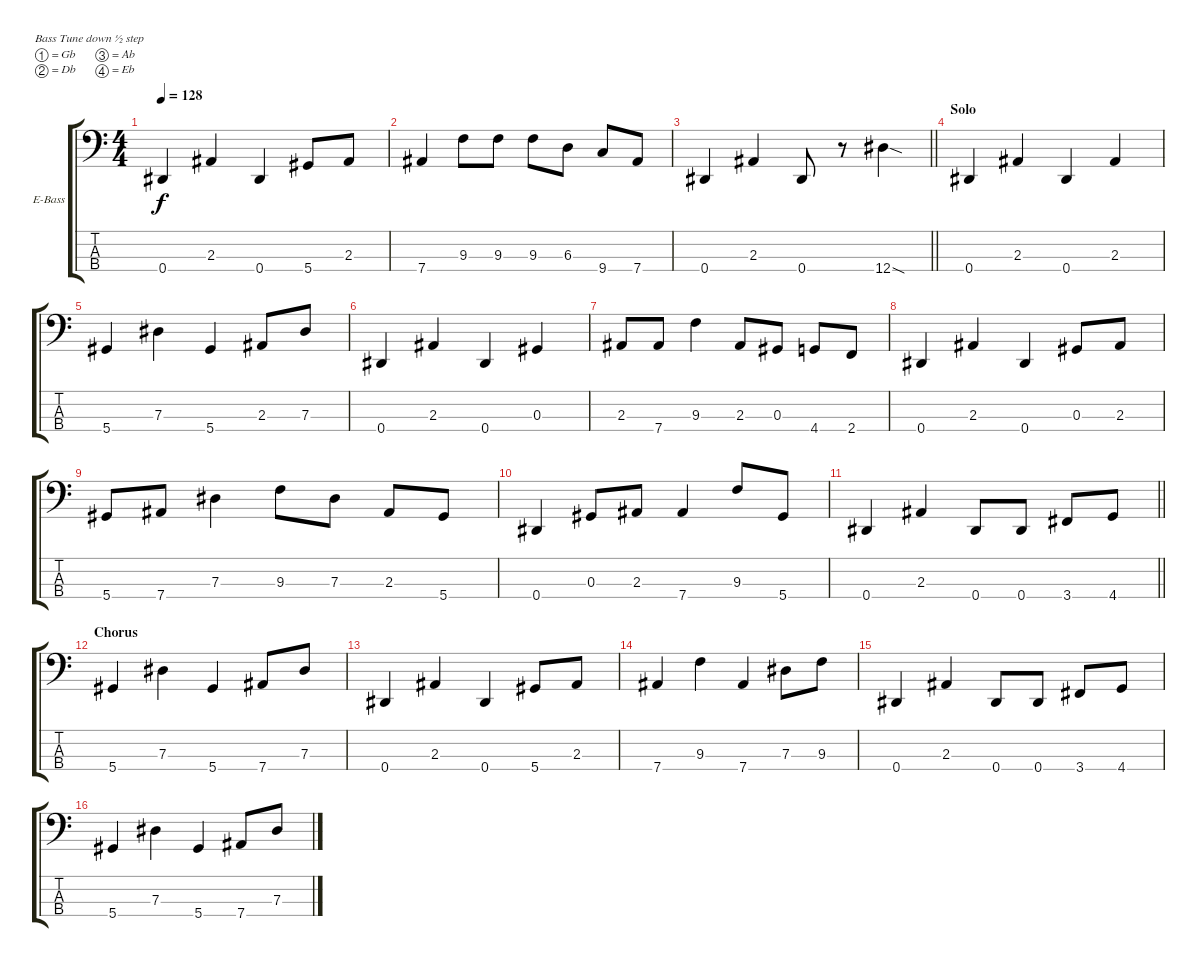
\bracketExtendMode groupsimilarinstruments
\firstSystemTrackNameOrientation horizontal
\otherSystemsTrackNameOrientation horizontal
\track ("Mike Dirnt" "E-Bass") {instrument electricbassfinger}
\staff {score tabs}
\tuning (Gb2 Db2 Ab1 Eb1)
\ts (4 4)
\tempo 128
\clef f4
\ks c
0.4.4{dy f} 2.3.4 0.4.4 5.4.8 2.3.8 |
7.4.4 9.3.8 9.3.8 9.3.8 6.3.8 9.4.8 7.4.8 |
\barLineRight lightlight
0.4.4 2.3.4 0.4.8 r.8 12.4{sod}.4 |
\section ("" "Solo")
0.4.4 2.3.4 0.4.4 2.3.4 |
5.4.4 7.3.4 5.4.4 2.3.8 7.3.8 |
0.4.4 2.3.4 0.4.4 0.3.4 |
2.3.8 7.4.8 9.3.4 2.3.8 0.3.8 4.4.8 2.4.8 |
0.4.4 2.3.4 0.4.4 0.3.8 2.3.8 |
5.4.8 7.4.8 7.3.4 9.3.8 7.3.8 2.3.8 5.4.8 |
0.4.4 0.3.8 2.3.8 7.4.4 9.3.8 5.4.8 |
\barLineRight lightlight
0.4.4 2.3.4 0.4.8 0.4.8 3.4.8 4.4.8 |
\section ("" "Chorus")
5.4.4 7.3.4 5.4.4 7.4.8 7.3.8 |
0.4.4 2.3.4 0.4.4 5.4.8 2.3.8 |
7.4.4 9.3.4 7.4.4 7.3.8 9.3.8 |
0.4.4 2.3.4 0.4.8 0.4.8 3.4.8 4.4.8 |
5.4.4 7.3.4 5.4.4 7.4.8 7.3.8
